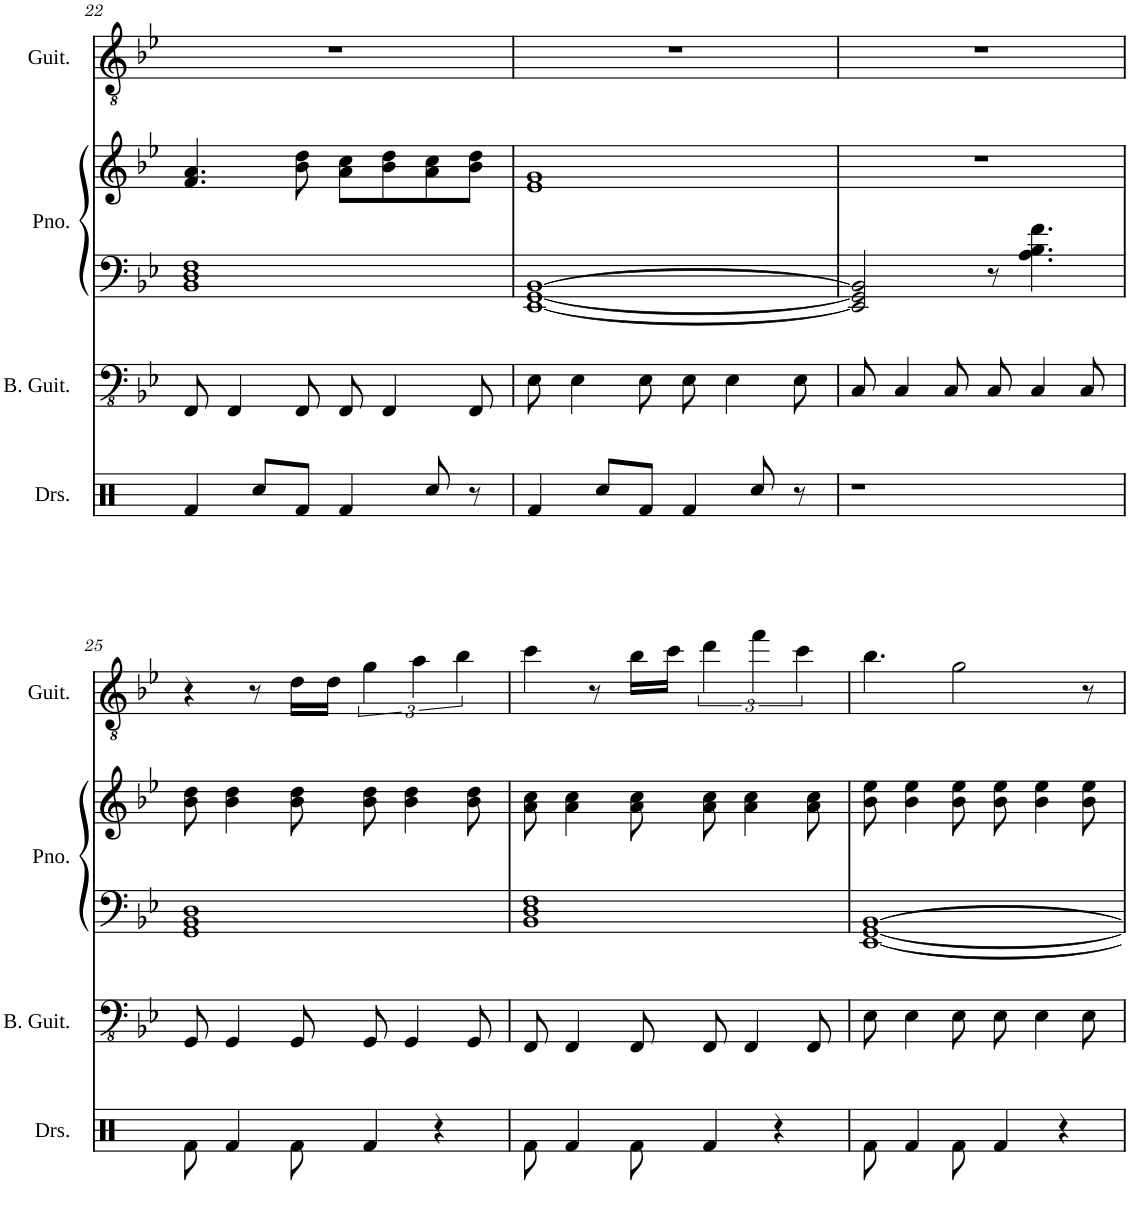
**kern	**kern	**kern	**kern	**kern
*part4	*part3	*part2	*part2	*part1
*staff5	*staff4	*staff3	*staff2	*staff1
*I"Drumset	*I"Bass Guitar	*I"Piano	*	*I"Guitar
*I'Drs.	*I'B. Guit.	*I'Pno.	*	*I'Guit.
!!LO:PB:g=z
*clefX	*clefFv4	*clefF4	*clefG2	*clefGv2
*	*	*Trd-7c-12	*Trd-7c-12	*
*k[]	*k[b-e-]	*k[b-e-]	*k[b-e-]	*k[b-e-]
*M4/4	*M4/4	*M4/4	*M4/4	*M4/4
=22	=22	=22	=22	=22
4Rf/	8FFF/	1BB- 1D 1F	4.f/ 4.a/	1r
.	4FFF/	.	.	.
8Rcc/L	.	.	.	.
8Rf/J	8FFF/	.	8b-\ 8dd\	.
4Rf/	8FFF/	.	8a\ 8cc\L	.
.	4FFF/	.	8b-\ 8dd\	.
8Rcc/	.	.	8a\ 8cc\	.
8r	8FFF/	.	8b-\ 8dd\J	.
=23	=23	=23	=23	=23
4Rf/	8EE-\	[1EE- [1GG [1BB-	1e- 1g	1r
.	4EE-\	.	.	.
8Rcc/L	.	.	.	.
8Rf/J	8EE-\	.	.	.
4Rf/	8EE-\	.	.	.
.	4EE-\	.	.	.
8Rcc/	.	.	.	.
8r	8EE-\	.	.	.
=24	=24	=24	=24	=24
1r	8CC/	2EE-/] 2GG/] 2BB-/]	1r	1r
.	4CC/	.	.	.
.	8CC/	.	.	.
.	8CC/	8r	.	.
.	4CC/	4.A\ 4.B-\ 4.f\	.	.
.	8CC/	.	.	.
!!LO:LB:g=z
=25	=25	=25	=25	=25
8Rf\	8GGG/	1GG 1BB- 1D	8b-\ 8dd\	4r
4Rf/	4GGG/	.	4b-\ 4dd\	.
.	.	.	.	8r
8Rf\	8GGG/	.	8b-\ 8dd\	16d\LL
.	.	.	.	16d\JJ
4Rf/	8GGG/	.	8b-\ 8dd\	6g\
.	4GGG/	.	4b-\ 4dd\	.
.	.	.	.	6a\
4r	.	.	.	.
.	.	.	.	6b-\
.	8GGG/	.	8b-\ 8dd\	.
=26	=26	=26	=26	=26
8Rf\	8FFF/	1BB- 1D 1F	8a\ 8cc\	4cc\
4Rf/	4FFF/	.	4a\ 4cc\	.
.	.	.	.	8r
8Rf\	8FFF/	.	8a\ 8cc\	16b-\LL
.	.	.	.	16cc\JJ
4Rf/	8FFF/	.	8a\ 8cc\	6dd\
.	4FFF/	.	4a\ 4cc\	.
.	.	.	.	6ff\
4r	.	.	.	.
.	.	.	.	6cc\
.	8FFF/	.	8a\ 8cc\	.
=27	=27	=27	=27	=27
8Rf\	8EE-\	[1EE- [1GG [1BB-	8b-\ 8ee-\	4.b-\
4Rf/	4EE-\	.	4b-\ 4ee-\	.
8Rf\	8EE-\	.	8b-\ 8ee-\	2g\
4Rf/	8EE-\	.	8b-\ 8ee-\	.
.	4EE-\	.	4b-\ 4ee-\	.
4r	.	.	.	.
.	8EE-\	.	8b-\ 8ee-\	8r
=	=	=	=	=
*-	*-	*-	*-	*-
